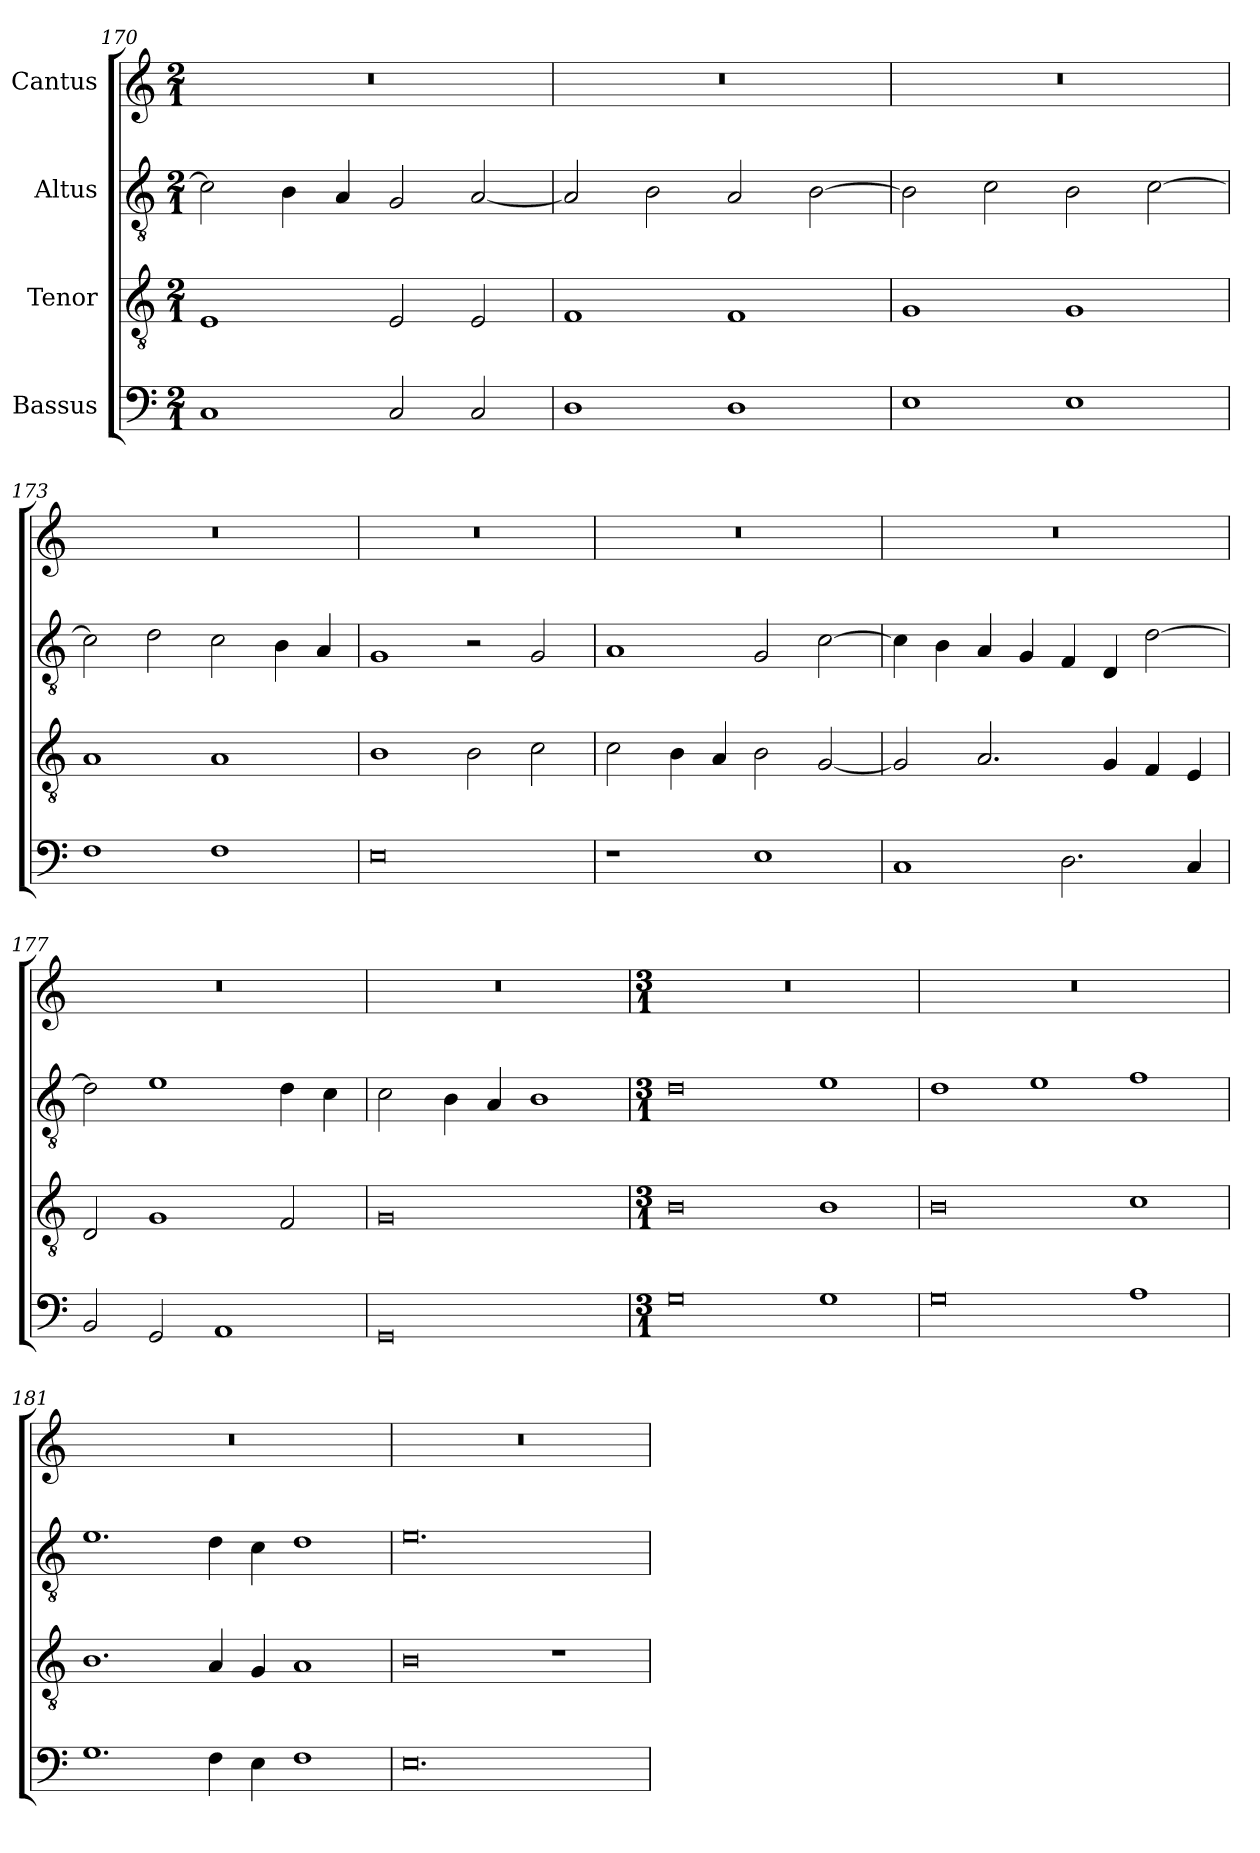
**kern	**kern	**kern	**kern
*part4	*part3	*part2	*part1
*staff4	*staff3	*staff2	*staff1
*I"Bassus	*I"Tenor	*I"Altus	*I"Cantus
*clefF4	*clefGv2	*clefGv2	*clefG2
*	*ITrd7c12	*ITrd7c12	*
*k[]	*k[]	*k[]	*k[]
*C:	*C:	*C:	*C:
*M2/1	*M2/1	*M2/1	*M2/1
=170	=170	=170	=170
!	!	!	!LO:N:vis=1
1Ci	1EEi	2Ci\]	0r
.	.	4BBi\	.
.	.	4AAi/	.
2Ci/	2EEi/	2GGi/	.
2Ci/	2EEi/	[<2AAi/	.
!!LO:LB:g=z
=171	=171	=171	=171
!	!	!	!LO:N:vis=1
1Di	1FFi	2AAi/]	0r
.	.	2BBi\	.
1Di	1FFi	2AAi/	.
.	.	[>2BBi\	.
=172	=172	=172	=172
!	!	!	!LO:N:vis=1
1Ei	1GGi	2BBi\]	0r
.	.	2Ci\	.
1Ei	1GGi	2BBi\	.
.	.	[>2Ci\	.
=173	=173	=173	=173
!	!	!	!LO:N:vis=1
1Fi	1AAi	2Ci\]	0r
.	.	2Di\	.
1Fi	1AAi	2Ci\	.
.	.	4BBi\	.
.	.	4AAi/	.
=174	=174	=174	=174
!	!	!	!LO:N:vis=1
0Ei	1BBi	1GGi	0r
.	2BBi\	2r	.
.	2Ci\	2GGi/	.
=175	=175	=175	=175
!	!	!	!LO:N:vis=1
1r	2Ci\	1AAi	0r
.	4BBi\	.	.
.	4AAi/	.	.
1Ei	2BBi\	2GGi/	.
.	[<2GGi/	[>2Ci\	.
!!LO:LB:g=z
=176	=176	=176	=176
!	!	!	!LO:N:vis=1
1Ci	2GGi/]	4Ci\]	0r
.	.	4BBi\	.
.	2.AAi/	4AAi/	.
.	.	4GGi/	.
2.Di\	.	4FFi/	.
.	4GGi/	4DDi/	.
.	4FFi/	[>2Di\	.
4Ci/	4EEi/	.	.
=177	=177	=177	=177
!	!	!	!LO:N:vis=1
2BBi/	2DDi/	2Di\]	0r
2GGi/	1GGi	1Ei	.
1AAi	.	.	.
.	2FFi/	4Di\	.
.	.	4Ci\	.
=178	=178	=178	=178
!	!	!	!LO:N:vis=1
0GGi	0GGi	2Ci\	0r
.	.	4BBi\	.
.	.	4AAi/	.
.	.	1BBi	.
=179	=179	=179	=179
*M3/1	*M3/1	*M3/1	*M3/1
!	!	!	!LO:N:vis=1
0Gi	0BBi	0Di	0.r
1Gi	1BBi	1Ei	.
=180	=180	=180	=180
!	!	!	!LO:N:vis=1
0Gi	0BBi	1Di	0.r
.	.	1Ei	.
1Ai	1Ci	1Fi	.
!!LO:LB:g=z
=181	=181	=181	=181
!	!	!	!LO:N:vis=1
1.Gi	1.BBi	1.Ei	0.r
4Fi\	4AAi/	4Di\	.
4Ei\	4GGi/	4Ci\	.
1Fi	1AAi	1Di	.
=182	=182	=182	=182
!	!	!	!LO:N:vis=1
0.Ei	0BBi	0.Ei	0.r
.	1r	.	.
=	=	=	=
*-	*-	*-	*-
